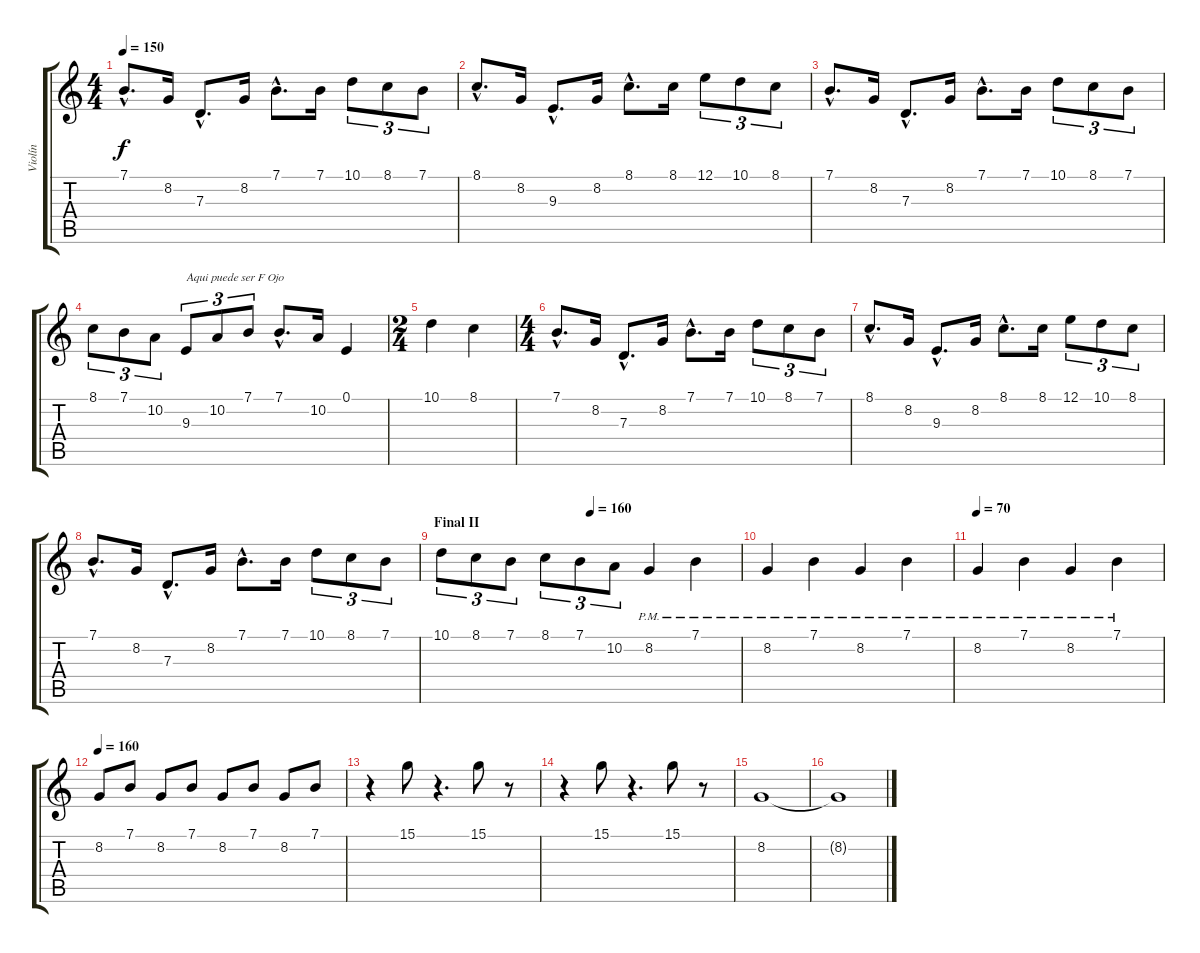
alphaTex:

\track ("Violín" "Violín") {instrument violin}
\staff {score tabs}
\tuning (E4 B3 G3 D3 A2 E2) {hide}
\ts (4 4)
\tempo 150
\clef g2
\ks c
7.1{hac}.8{d dy f} 8.2.16 7.3{hac}.8{d} 8.2.16 7.1{hac}.8{d} 7.1.16 10.1.8{tu (3 2)} 8.1.8{tu (3 2)} 7.1.8{tu (3 2)} |
8.1{hac}.8{d} 8.2.16 9.3{hac}.8{d} 8.2.16 8.1{hac}.8{d} 8.1.16 12.1.8{tu (3 2)} 10.1.8{tu (3 2)} 8.1.8{tu (3 2)} |
7.1{hac}.8{d} 8.2.16 7.3{hac}.8{d} 8.2.16 7.1{hac}.8{d} 7.1.16 10.1.8{tu (3 2)} 8.1.8{tu (3 2)} 7.1.8{tu (3 2)} |
8.1.8{tu (3 2)} 7.1.8{tu (3 2)} 10.2.8{tu (3 2)} 9.3.8{tu (3 2) txt "Aqui puede ser F Ojo"} 10.2.8{tu (3 2)} 7.1.8{tu (3 2)} 7.1{hac}.8{d} 10.2.16 0.1.4 |
\ts (2 4)
10.1.4 8.1.4 |
\ts (4 4)
7.1{hac}.8{d} 8.2.16 7.3{hac}.8{d} 8.2.16 7.1{hac}.8{d} 7.1.16 10.1.8{tu (3 2)} 8.1.8{tu (3 2)} 7.1.8{tu (3 2)} |
8.1{hac}.8{d} 8.2.16 9.3{hac}.8{d} 8.2.16 8.1{hac}.8{d} 8.1.16 12.1.8{tu (3 2)} 10.1.8{tu (3 2)} 8.1.8{tu (3 2)} |
7.1{hac}.8{d} 8.2.16 7.3{hac}.8{d} 8.2.16 7.1{hac}.8{d} 7.1.16 10.1.8{tu (3 2)} 8.1.8{tu (3 2)} 7.1.8{tu (3 2)} |
\section ("" "Final II")
\tempo (160 0.5)
10.1.8{tu (3 2)} 8.1.8{tu (3 2)} 7.1.8{tu (3 2)} 8.1.8{tu (3 2)} 7.1.8{tu (3 2)} 10.2.8{tu (3 2)} 8.2{pm}.4 7.1{pm}.4 |
8.2{pm}.4 7.1{pm}.4 8.2{pm}.4 7.1{pm}.4 |
\tempo 70
8.2{pm}.4 7.1{pm}.4 8.2{pm}.4 7.1{pm}.4 |
\tempo 160
8.2.8 7.1.8 8.2.8 7.1.8 8.2.8 7.1.8 8.2.8 7.1.8 |
r.4 15.1.8 r.4{d} 15.1.8 r.8 |
r.4 15.1.8 r.4{d} 15.1.8 r.8 |
8.2.1 |
8.2{t}.1{volume 9}
